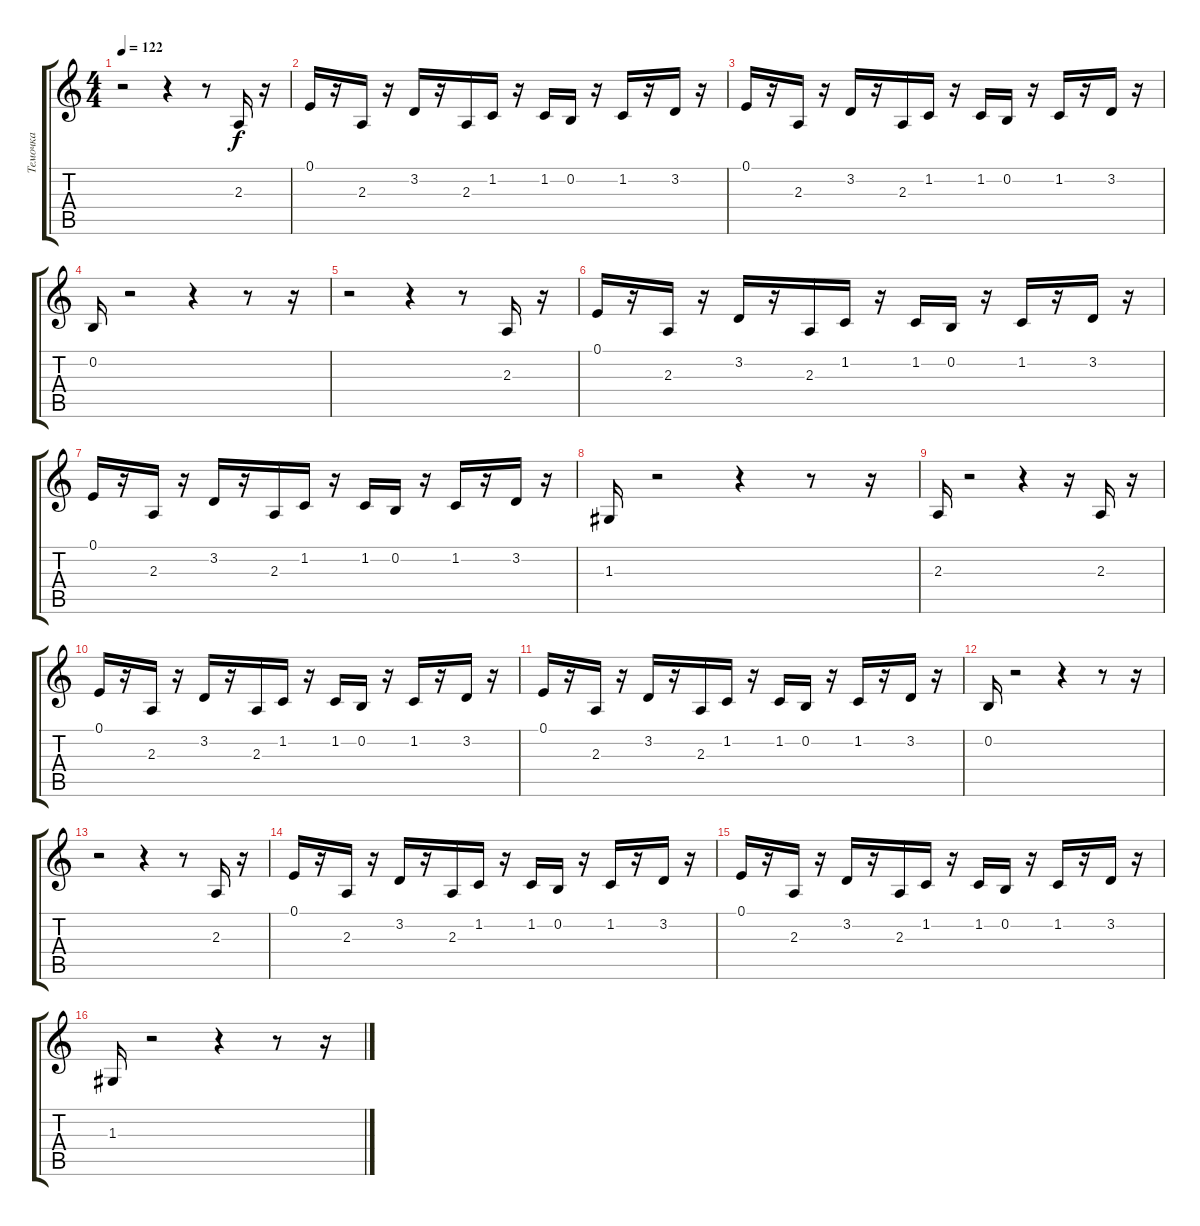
\track ("Темочка" "Темочка") {instrument marimba}
\staff {score tabs}
\tuning (E4 B3 G3 D3 A2 E2) {hide}
\ts (4 4)
\tempo 122
\clef g2
\ks c
r.2{dy f} r.4 r.8 2.3.16 r.16 |
0.1.16 r.16 2.3.16 r.16 3.2.16 r.16 2.3.16 1.2.16 r.16 1.2.16 0.2.16 r.16 1.2.16 r.16 3.2.16 r.16 |
0.1.16 r.16 2.3.16 r.16 3.2.16 r.16 2.3.16 1.2.16 r.16 1.2.16 0.2.16 r.16 1.2.16 r.16 3.2.16 r.16 |
0.2.16 r.2 r.4 r.8 r.16 |
r.2 r.4 r.8 2.3.16 r.16 |
0.1.16 r.16 2.3.16 r.16 3.2.16 r.16 2.3.16 1.2.16 r.16 1.2.16 0.2.16 r.16 1.2.16 r.16 3.2.16 r.16 |
0.1.16 r.16 2.3.16 r.16 3.2.16 r.16 2.3.16 1.2.16 r.16 1.2.16 0.2.16 r.16 1.2.16 r.16 3.2.16 r.16 |
1.3.16 r.2 r.4 r.8 r.16 |
2.3.16 r.2 r.4 r.16 2.3.16 r.16 |
0.1.16 r.16 2.3.16 r.16 3.2.16 r.16 2.3.16 1.2.16 r.16 1.2.16 0.2.16 r.16 1.2.16 r.16 3.2.16 r.16 |
0.1.16 r.16 2.3.16 r.16 3.2.16 r.16 2.3.16 1.2.16 r.16 1.2.16 0.2.16 r.16 1.2.16 r.16 3.2.16 r.16 |
0.2.16 r.2 r.4 r.8 r.16 |
r.2 r.4 r.8 2.3.16 r.16 |
0.1.16 r.16 2.3.16 r.16 3.2.16 r.16 2.3.16 1.2.16 r.16 1.2.16 0.2.16 r.16 1.2.16 r.16 3.2.16 r.16 |
0.1.16 r.16 2.3.16 r.16 3.2.16 r.16 2.3.16 1.2.16 r.16 1.2.16 0.2.16 r.16 1.2.16 r.16 3.2.16 r.16 |
1.3.16 r.2 r.4 r.8 r.16
